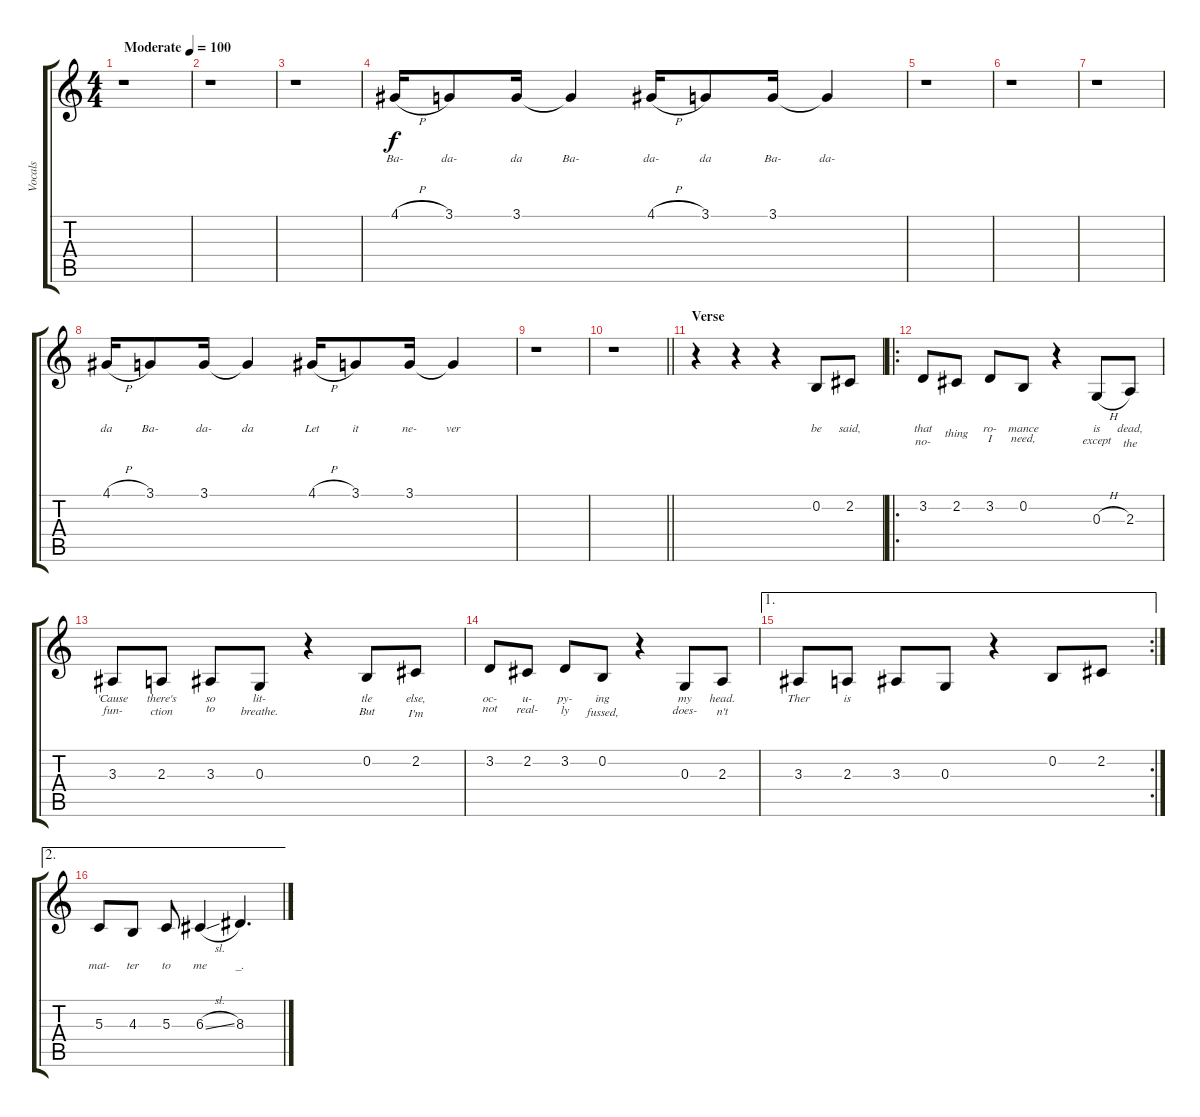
\track ("Vocals" "Vocals") {instrument synthvoice}
\staff {score tabs}
\tuning (E4 B3 G3 D3 A2 E2) {hide}
\ts (4 4)
\tempo (100 "Moderate")
\clef g2
\ks c
r.1{dy f instrument synthvoice} |
r.1 |
r.1 |
4.1{h}.16{lyrics (0 "Ba-") lyrics (1 "") lyrics (2 "") lyrics (3 "") lyrics (4 "")} 3.1.8{lyrics (0 "da-") lyrics (1 "") lyrics (2 "") lyrics (3 "") lyrics (4 "")} 3.1.16{lyrics (0 "da") lyrics (1 "") lyrics (2 "") lyrics (3 "") lyrics (4 "")} 3.1{t}.4{lyrics (0 "Ba-") lyrics (1 "") lyrics (2 "") lyrics (3 "") lyrics (4 "")} 4.1{h}.16{lyrics (0 "da-") lyrics (1 "") lyrics (2 "") lyrics (3 "") lyrics (4 "")} 3.1.8{lyrics (0 "da") lyrics (1 "") lyrics (2 "") lyrics (3 "") lyrics (4 "")} 3.1.16{lyrics (0 "Ba-") lyrics (1 "") lyrics (2 "") lyrics (3 "") lyrics (4 "")} 3.1{t}.4{lyrics (0 "da-") lyrics (1 "") lyrics (2 "") lyrics (3 "") lyrics (4 "")} |
r.1 |
r.1 |
r.1 |
4.1{h}.16{lyrics (0 "da") lyrics (1 "") lyrics (2 "") lyrics (3 "") lyrics (4 "")} 3.1.8{lyrics (0 "Ba-") lyrics (1 "") lyrics (2 "") lyrics (3 "") lyrics (4 "")} 3.1.16{lyrics (0 "da-") lyrics (1 "") lyrics (2 "") lyrics (3 "") lyrics (4 "")} 3.1{t}.4{lyrics (0 "da") lyrics (1 "") lyrics (2 "") lyrics (3 "") lyrics (4 "")} 4.1{h}.16{lyrics (0 "Let") lyrics (1 "") lyrics (2 "") lyrics (3 "") lyrics (4 "")} 3.1.8{lyrics (0 "it") lyrics (1 "") lyrics (2 "") lyrics (3 "") lyrics (4 "")} 3.1.16{lyrics (0 "ne-") lyrics (1 "") lyrics (2 "") lyrics (3 "") lyrics (4 "")} 3.1{t}.4{lyrics (0 "ver") lyrics (1 "") lyrics (2 "") lyrics (3 "") lyrics (4 "")} |
r.1 |
\barLineRight lightlight
r.1 |
\section ("" "Verse")
r.4 r.4 r.4 0.2.8{lyrics (0 "be") lyrics (1 "") lyrics (2 "") lyrics (3 "") lyrics (4 "")} 2.2.8{lyrics (0 "said,") lyrics (1 "") lyrics (2 "") lyrics (3 "") lyrics (4 "")} |
\ro
3.2.8{lyrics (0 "that") lyrics (1 "no-") lyrics (2 "") lyrics (3 "") lyrics (4 "")} 2.2.8{lyrics (0 "") lyrics (1 "thing") lyrics (2 "") lyrics (3 "") lyrics (4 "")} 3.2.8{lyrics (0 "ro-") lyrics (1 "I") lyrics (2 "") lyrics (3 "") lyrics (4 "")} 0.2.8{lyrics (0 "mance") lyrics (1 "need,") lyrics (2 "") lyrics (3 "") lyrics (4 "")} r.4 0.3{h}.8{lyrics (0 "is") lyrics (1 "except") lyrics (2 "") lyrics (3 "") lyrics (4 "")} 2.3.8{lyrics (0 "dead,") lyrics (1 "the") lyrics (2 "") lyrics (3 "") lyrics (4 "")} |
3.3.8{lyrics (0 "'Cause") lyrics (1 "fun-") lyrics (2 "") lyrics (3 "") lyrics (4 "")} 2.3.8{lyrics (0 "there's") lyrics (1 "ction") lyrics (2 "") lyrics (3 "") lyrics (4 "")} 3.3.8{lyrics (0 "so") lyrics (1 "to") lyrics (2 "") lyrics (3 "") lyrics (4 "")} 0.3.8{lyrics (0 "lit-") lyrics (1 "breathe.") lyrics (2 "") lyrics (3 "") lyrics (4 "")} r.4 0.2.8{lyrics (0 "tle") lyrics (1 "But") lyrics (2 "") lyrics (3 "") lyrics (4 "")} 2.2.8{lyrics (0 "else,") lyrics (1 "I'm") lyrics (2 "") lyrics (3 "") lyrics (4 "")} |
3.2.8{lyrics (0 "oc-") lyrics (1 "not") lyrics (2 "") lyrics (3 "") lyrics (4 "")} 2.2.8{lyrics (0 "u-") lyrics (1 "real-") lyrics (2 "") lyrics (3 "") lyrics (4 "")} 3.2.8{lyrics (0 "py-") lyrics (1 "ly") lyrics (2 "") lyrics (3 "") lyrics (4 "")} 0.2.8{lyrics (0 "ing") lyrics (1 "fussed,") lyrics (2 "") lyrics (3 "") lyrics (4 "")} r.4 0.3.8{lyrics (0 "my") lyrics (1 "does-") lyrics (2 "") lyrics (3 "") lyrics (4 "")} 2.3.8{lyrics (0 "head.") lyrics (1 "n't") lyrics (2 "") lyrics (3 "") lyrics (4 "")} |
\ae 1
\rc 2
3.3.8{lyrics (0 "Ther") lyrics (1 "") lyrics (2 "") lyrics (3 "") lyrics (4 "")} 2.3.8{lyrics (0 "is") lyrics (1 "") lyrics (2 "") lyrics (3 "") lyrics (4 "")} 3.3.8{lyrics (0 "") lyrics (1 "") lyrics (2 "") lyrics (3 "") lyrics (4 "")} 0.3.8{lyrics (0 "") lyrics (1 "") lyrics (2 "") lyrics (3 "") lyrics (4 "")} r.4 0.2.8{lyrics (0 "") lyrics (1 "") lyrics (2 "") lyrics (3 "") lyrics (4 "")} 2.2.8{lyrics (0 "") lyrics (1 "") lyrics (2 "") lyrics (3 "") lyrics (4 "")} |
\ae 2
5.3.8{lyrics (0 "") lyrics (1 "mat-") lyrics (2 "") lyrics (3 "") lyrics (4 "")} 4.3.8{lyrics (0 "") lyrics (1 "ter") lyrics (2 "") lyrics (3 "") lyrics (4 "")} 5.3.8{lyrics (0 "") lyrics (1 "to") lyrics (2 "") lyrics (3 "") lyrics (4 "")} 6.3{sl}.4{lyrics (0 "") lyrics (1 "me") lyrics (2 "") lyrics (3 "") lyrics (4 "")} 8.3.4{d lyrics (0 "") lyrics (1 "_.") lyrics (2 "") lyrics (3 "") lyrics (4 "")}
